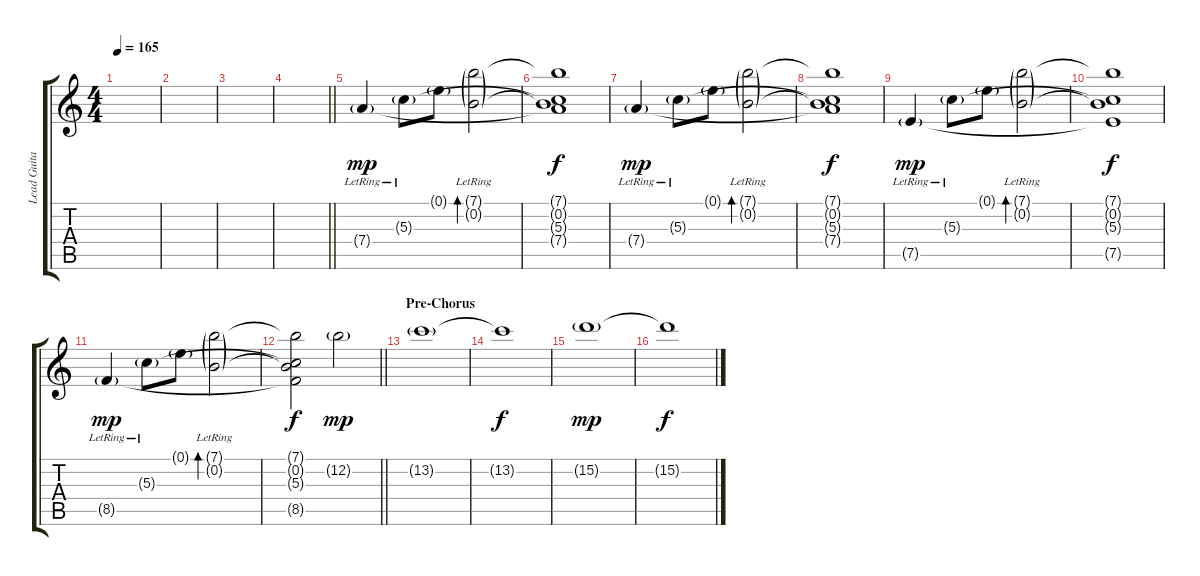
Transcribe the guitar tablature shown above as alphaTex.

\track ("Lead Guitar 1" "Lead Guita") {instrument distortionguitar}
\staff {score tabs}
\tuning (E4 B3 G3 D3 A2 D2) {hide}
\ts (4 4)
\tempo 165
\clef g2
\ks c
|
|
|
\barLineRight lightlight
|
7.4{g lr}.4{dy mp instrument electricguitarjazz} 5.3{g lr}.8 0.1{g}.8 (7.1{g lr} 0.2{g lr}).2{bd 480} |
(7.1{t} 0.2{t} 5.3{t} 7.4{t}).1{dy f} |
7.4{g lr}.4{dy mp} 5.3{g lr}.8 0.1{g}.8 (7.1{g lr} 0.2{g lr}).2{bd 480} |
(7.1{t} 0.2{t} 5.3{t} 7.4{t}).1{dy f} |
7.5{g lr}.4{dy mp} 5.3{g lr}.8 0.1{g}.8 (7.1{g lr} 0.2{g lr}).2{bd 480} |
(7.1{t} 0.2{t} 5.3{t} 7.5{t}).1{dy f} |
8.5{g lr}.4{dy mp} 5.3{g lr}.8 0.1{g}.8 (7.1{g lr} 0.2{g lr}).2{bd 480} |
\barLineRight lightlight
(7.1{t} 0.2{t} 5.3{t} 8.5{t}).2{dy f} 12.2{g}.2{dy mp volume 11 instrument distortionguitar} |
\section ("" "Pre-Chorus")
13.2{g}.1 |
13.2{t}.1{dy f} |
15.2{g}.1{dy mp} |
15.2{t}.1{dy f}
